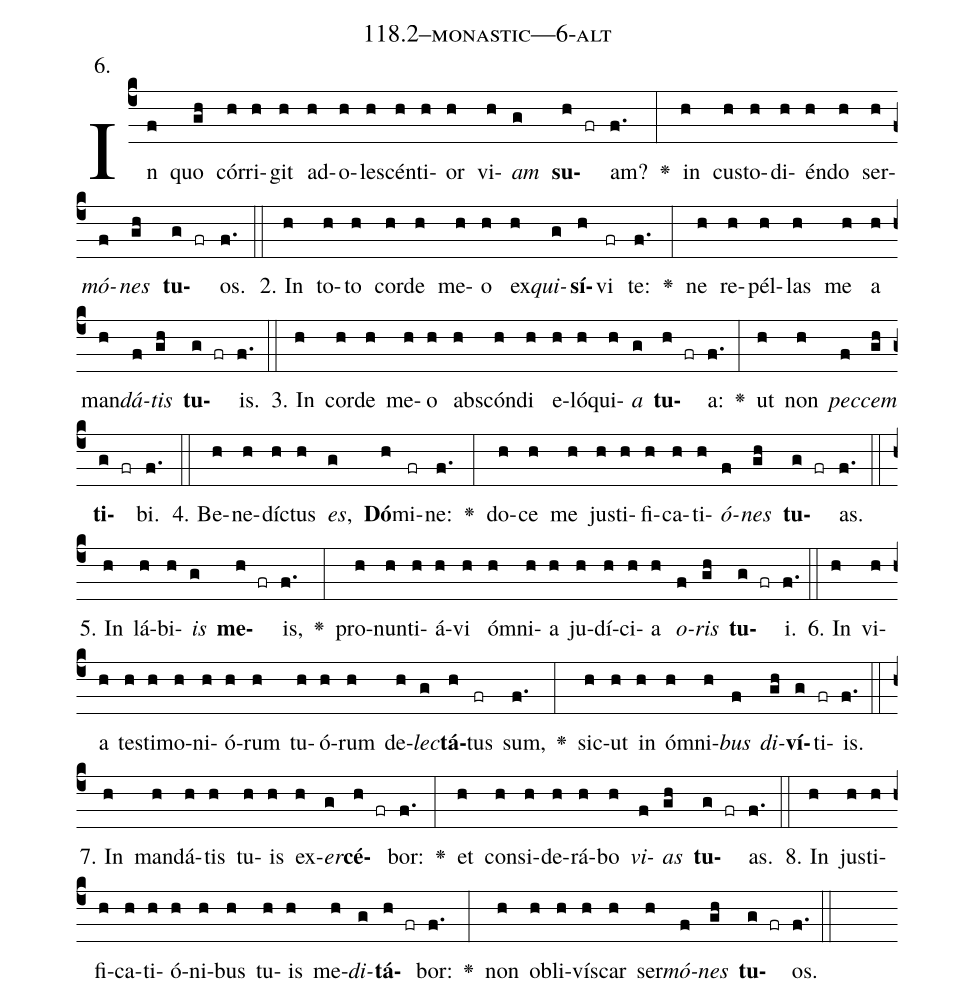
name: 118.2--monastic---6-alt;
annotation: 6.;
%%
(c4)In(f) quo(gh) cór(h)ri(h)git(h) ad(h)o(h)le(h)scén(h)ti(h)or(h) vi(h)<i>am</i>(g) <b>su</b>(h fr)am?(f.) <v>\greheightstar</v>(:) in(h) cus(h)to(h)di(h)én(h)do(h) ser(h)<i>mó</i>(f)<i>nes</i>(gh) <b>tu</b>(g fr)os.(f.) (::)
2. In(h) to(h)to(h) cor(h)de(h) me(h)o(h) ex(h)<i>qui</i>(g)<b>sí</b>(h)vi(fr) te:(f.) <v>\greheightstar</v>(:) ne(h) re(h)pél(h)las(h) me(h) a(h) man(h)<i>dá</i>(f)<i>tis</i>(gh) <b>tu</b>(g fr)is.(f.) (::)
3. In(h) cor(h)de(h) me(h)o(h) abs(h)cón(h)di(h) e(h)ló(h)qui(h)<i>a</i>(g) <b>tu</b>(h fr)a:(f.) <v>\greheightstar</v>(:) ut(h) non(h) <i>pec</i>(f)<i>cem</i>(gh) <b>ti</b>(g fr)bi.(f.) (::)
4. Be(h)ne(h)díc(h)tus(h) <i>es</i>,(g) <b>Dó</b>(h)mi(fr)ne:(f.) <v>\greheightstar</v>(:) do(h)ce(h) me(h) jus(h)ti(h)fi(h)ca(h)ti(h)<i>ó</i>(f)<i>nes</i>(gh) <b>tu</b>(g fr)as.(f.) (::)
5. In(h) lá(h)bi(h)<i>is</i>(g) <b>me</b>(h fr)is,(f.) <v>\greheightstar</v>(:) pro(h)nun(h)ti(h)á(h)vi(h) óm(h)ni(h)a(h) ju(h)dí(h)ci(h)a(h) <i>o</i>(f)<i>ris</i>(gh) <b>tu</b>(g fr)i.(f.) (::)
6. In(h) vi(h)a(h) tes(h)ti(h)mo(h)ni(h)ó(h)rum(h) tu(h)ó(h)rum(h) de(h)<i>lec</i>(g)<b>tá</b>(h)tus(fr) sum,(f.) <v>\greheightstar</v>(:) sic(h)ut(h) in(h) óm(h)ni(h)<i>bus</i>(f) <i>di</i>(gh)<b>ví</b>(g)ti(fr)is.(f.) (::)
7. In(h) man(h)dá(h)tis(h) tu(h)is(h) ex(h)<i>er</i>(g)<b>cé</b>(h fr)bor:(f.) <v>\greheightstar</v>(:) et(h) con(h)si(h)de(h)rá(h)bo(h) <i>vi</i>(f)<i>as</i>(gh) <b>tu</b>(g fr)as.(f.) (::)
8. In(h) jus(h)ti(h)fi(h)ca(h)ti(h)ó(h)ni(h)bus(h) tu(h)is(h) me(h)<i>di</i>(g)<b>tá</b>(h fr)bor:(f.) <v>\greheightstar</v>(:) non(h) ob(h)li(h)vís(h)car(h) ser(h)<i>mó</i>(f)<i>nes</i>(gh) <b>tu</b>(g fr)os.(f.) (::)
